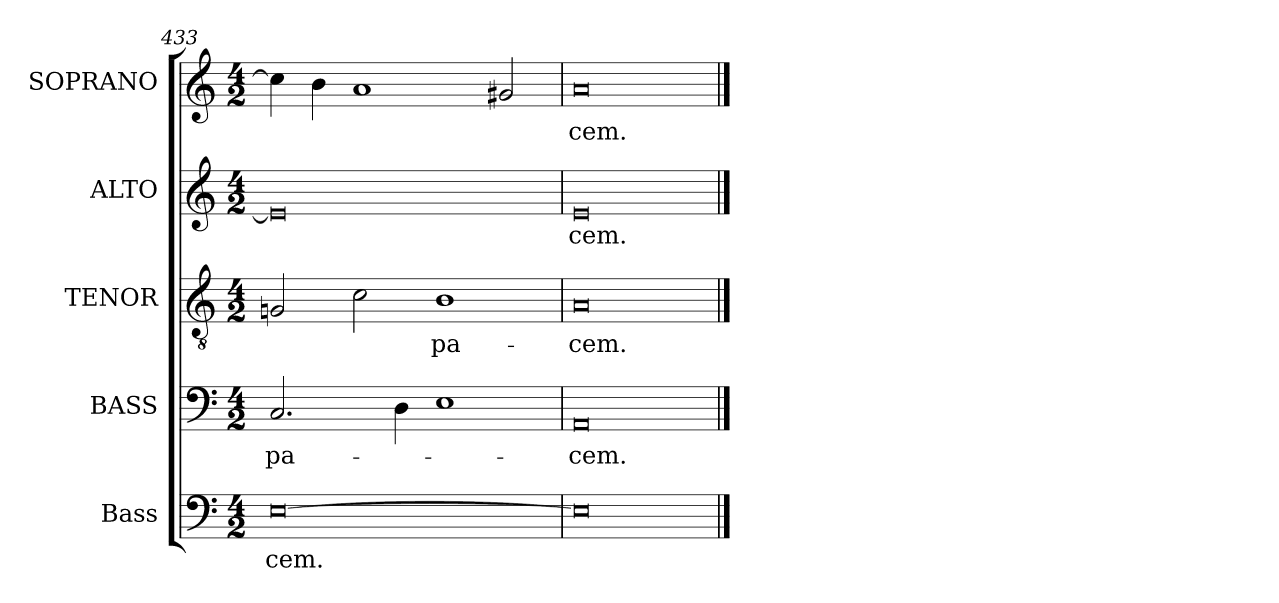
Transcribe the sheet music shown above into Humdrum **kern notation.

**kern	**text	**kern	**text	**kern	**text	**kern	**text	**kern	**text
*part5	*part5	*part4	*part4	*part3	*part3	*part2	*part2	*part1	*part1
*staff5	*staff5	*staff4	*staff4	*staff3	*staff3	*staff2	*staff2	*staff1	*staff1
*I"Bass	*	*I"BASS	*	*I"TENOR	*	*I"ALTO	*	*I"SOPRANO	*
*I'B.	*	*I'B.	*	*I'T.	*	*I'A.	*	*I'S.	*
*clefF4	*	*clefF4	*	*clefGv2	*	*clefG2	*	*clefG2	*
*	*	*	*	*ITrd7c12	*	*	*	*	*
*k[]	*	*k[]	*	*k[]	*	*k[]	*	*k[]	*
*C:	*	*C:	*	*C:	*	*C:	*	*C:	*
*M4/2	*	*M4/2	*	*M4/2	*	*M4/2	*	*M4/2	*
=433	=433	=433	=433	=433	=433	=433	=433	=433	=433
!	!LO:LY:b:color=#000000	!	!	!	!	!	!	!	!
!	!	!	!LO:LY:b:color=#000000	!	!	!	!	!	!
[0Ei	-cem.	2.Ci/	pa-	2GGni/	.	0ei]	.	4cci\]	.
.	.	.	.	.	.	.	.	4bi\	.
.	.	.	.	2Ci\	.	.	.	1ai	.
.	.	4Di\	.	.	.	.	.	.	.
!	!	!	!	!	!LO:LY:b:color=#000000	!	!	!	!
.	.	1Ei	.	1BBi	pa-	.	.	.	.
.	.	.	.	.	.	.	.	2g#Xi/	.
=434	=434	=434	=434	=434	=434	=434	=434	=434	=434
!	!	!	!LO:LY:b:color=#000000	!	!	!	!	!	!
!	!	!	!	!	!LO:LY:b:color=#000000	!	!	!	!
!	!	!	!	!	!	!	!LO:LY:b:color=#000000	!	!
!	!	!	!	!	!	!	!	!	!LO:LY:b:color=#000000
0Ei]	.	0AAi	-cem.	0AAi	-cem.	0ei	-cem.	0ai	-cem.
==	==	==	==	==	==	==	==	==	==
*-	*-	*-	*-	*-	*-	*-	*-	*-	*-
